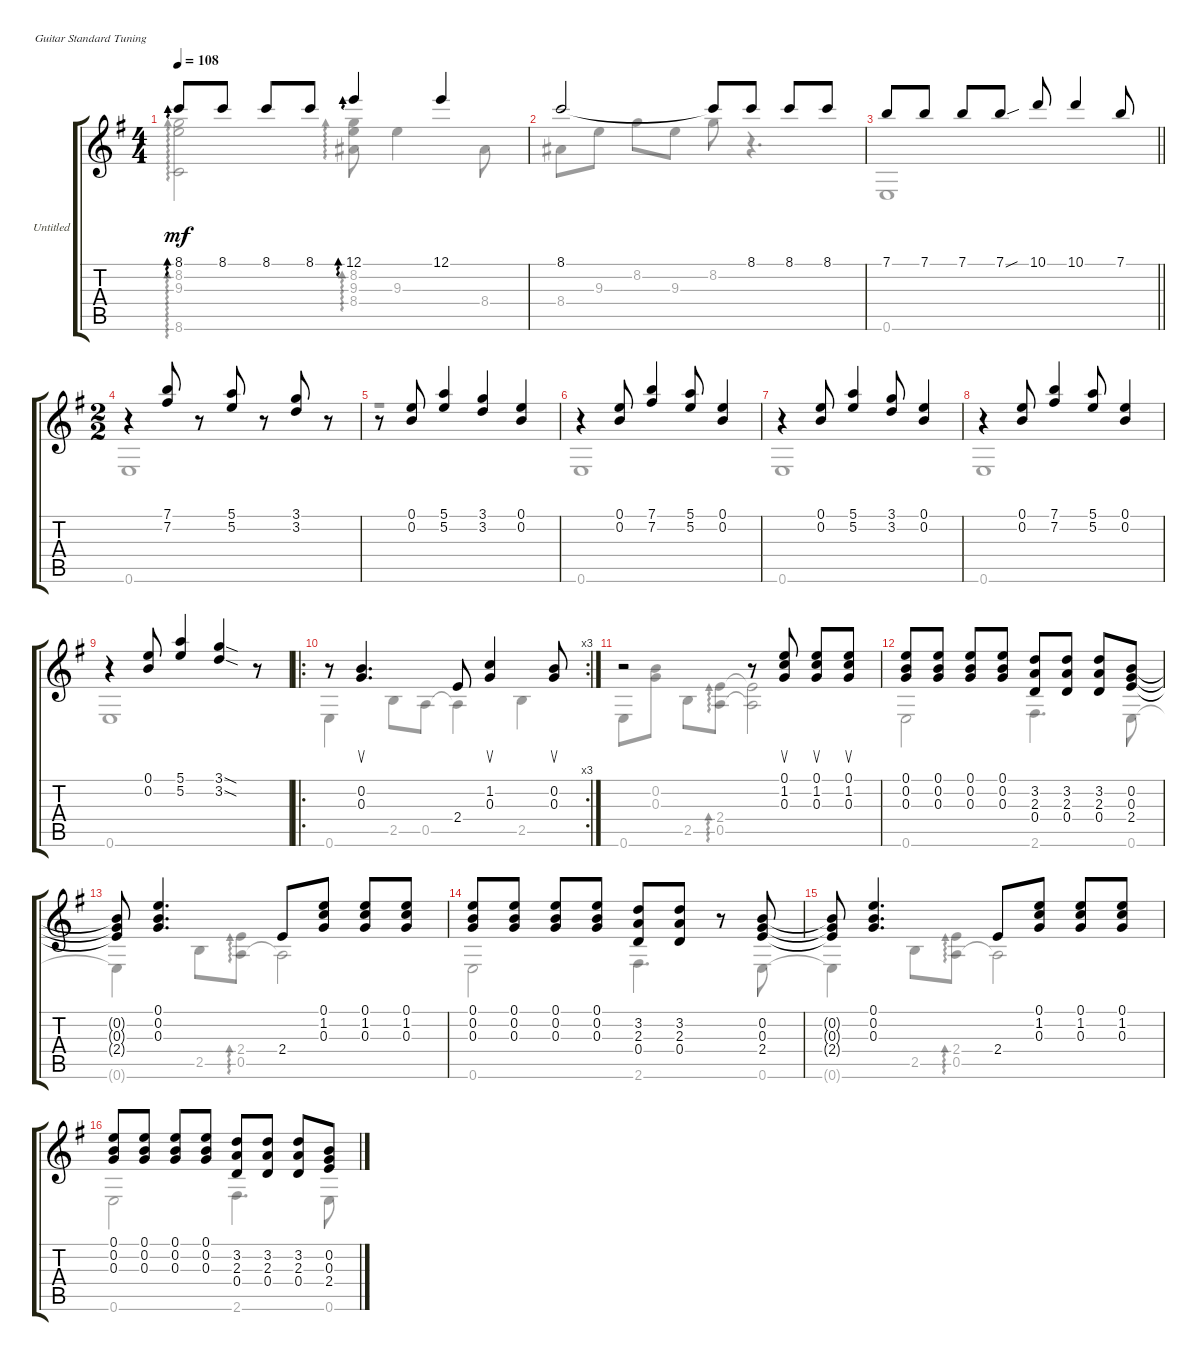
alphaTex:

\bracketExtendMode groupsimilarinstruments
\firstSystemTrackNameOrientation horizontal
\otherSystemsTrackNameOrientation horizontal
\track ("Untitled" "Untitled") {instrument acousticguitarnylon}
\staff {score tabs}
\tuning (E4 B3 G3 D3 A2 E2)
\voice
\ts (4 4)
\tempo 108
\clef g2
\ks eminor
8.1.8{ad 0 dy mf} 8.1.8 8.1.8 8.1.8 12.1.4{ad 0} 12.1.4 |
8.1.2 8.1{t}.8 8.1.8 8.1.8 8.1.8 |
\barLineRight lightlight
7.1.8 7.1.8 7.1.8 7.1{sou}.8 10.1.8 10.1.4 7.1.8 |
\ts (2 2)
r.4 (7.1 7.2).8 r.8 (5.1 5.2).8 r.8 (3.1 3.2).8 r.8 |
r.8 (0.1 0.2).8 (5.1 5.2).4 (3.1 3.2).4 (0.1 0.2).4 |
r.4 (0.1 0.2).8 (7.1 7.2).4 (5.1 5.2).8 (0.1 0.2).4 |
r.4 (0.1 0.2).8 (5.1 5.2).4 (3.1 3.2).8 (0.1 0.2).4 |
r.4 (0.1 0.2).8 (7.1 7.2).4 (5.1 5.2).8 (0.1 0.2).4 |
r.4 (0.1 0.2).8 (5.1 5.2).4 (3.1{sod} 3.2{sod}).4 r.8 |
\ro
\rc 3
r.8 (0.2 0.3).4{d su} 2.4.8 (1.2 0.3).4{su} (0.2 0.3).8{su} |
r.2 r.8 (0.1 1.2 0.3).8{su} (0.1 1.2 0.3).8{su} (0.1 1.2 0.3).8{su} |
(0.1 0.2 0.3).8 (0.1 0.2 0.3).8 (0.1 0.2 0.3).8 (0.1 0.2 0.3).8 (3.2 2.3 0.4).8 (3.2 2.3 0.4).8 (3.2 2.3 0.4).8 (0.2 0.3 2.4).8 |
(0.2{t} 0.3{t} 2.4{t}).8 (0.1 0.2 0.3).4{d} 2.4.8 (0.1 1.2 0.3).8 (0.1 1.2 0.3).8 (0.1 1.2 0.3).8 |
(0.1 0.2 0.3).8 (0.1 0.2 0.3).8 (0.1 0.2 0.3).8 (0.1 0.2 0.3).8 (3.2 2.3 0.4).8 (3.2 2.3 0.4).8 r.8 (0.2 0.3 2.4).8 |
(0.2{t} 0.3{t} 2.4{t}).8 (0.1 0.2 0.3).4{d} 2.4.8 (0.1 1.2 0.3).8 (0.1 1.2 0.3).8 (0.1 1.2 0.3).8 |
(0.1 0.2 0.3).8 (0.1 0.2 0.3).8 (0.1 0.2 0.3).8 (0.1 0.2 0.3).8 (3.2 2.3 0.4).8 (3.2 2.3 0.4).8 (3.2 2.3 0.4).8 (0.2 0.3 2.4).8
\voice
\clef g2
\ottava regular
\simile none
\ks eminor
(8.2 9.3 8.6).2{ad 0 dy mf} (8.2 9.3 8.4).8{ad 0} 9.3.4 8.4.8 |
8.4.8 9.3.8 8.2.8 9.3.8 8.2.8 r.4{d} |
\barLineRight lightlight
0.6.1 |
0.6.1 |
r.1 |
0.6.1 |
0.6.1 |
0.6.1 |
0.6.1 |
0.6.4 2.5.8 0.5.8 0.5{t}.4 2.5.4 |
0.6.8 (0.2 0.3).8 2.5.8 (2.4 0.5).8{ad 0} (2.4{t} 0.5{t}).2 |
0.6.2 2.6.4{d} 0.6.8 |
0.6{t}.4 2.5.8 (2.4 0.5).8{ad 0} 0.5{t}.2 |
0.6.2 2.6.4{d} 0.6.8 |
0.6{t}.4 2.5.8 (2.4 0.5).8{ad 0} 0.5{t}.2 |
0.6.2 2.6.4{d} 0.6.8
